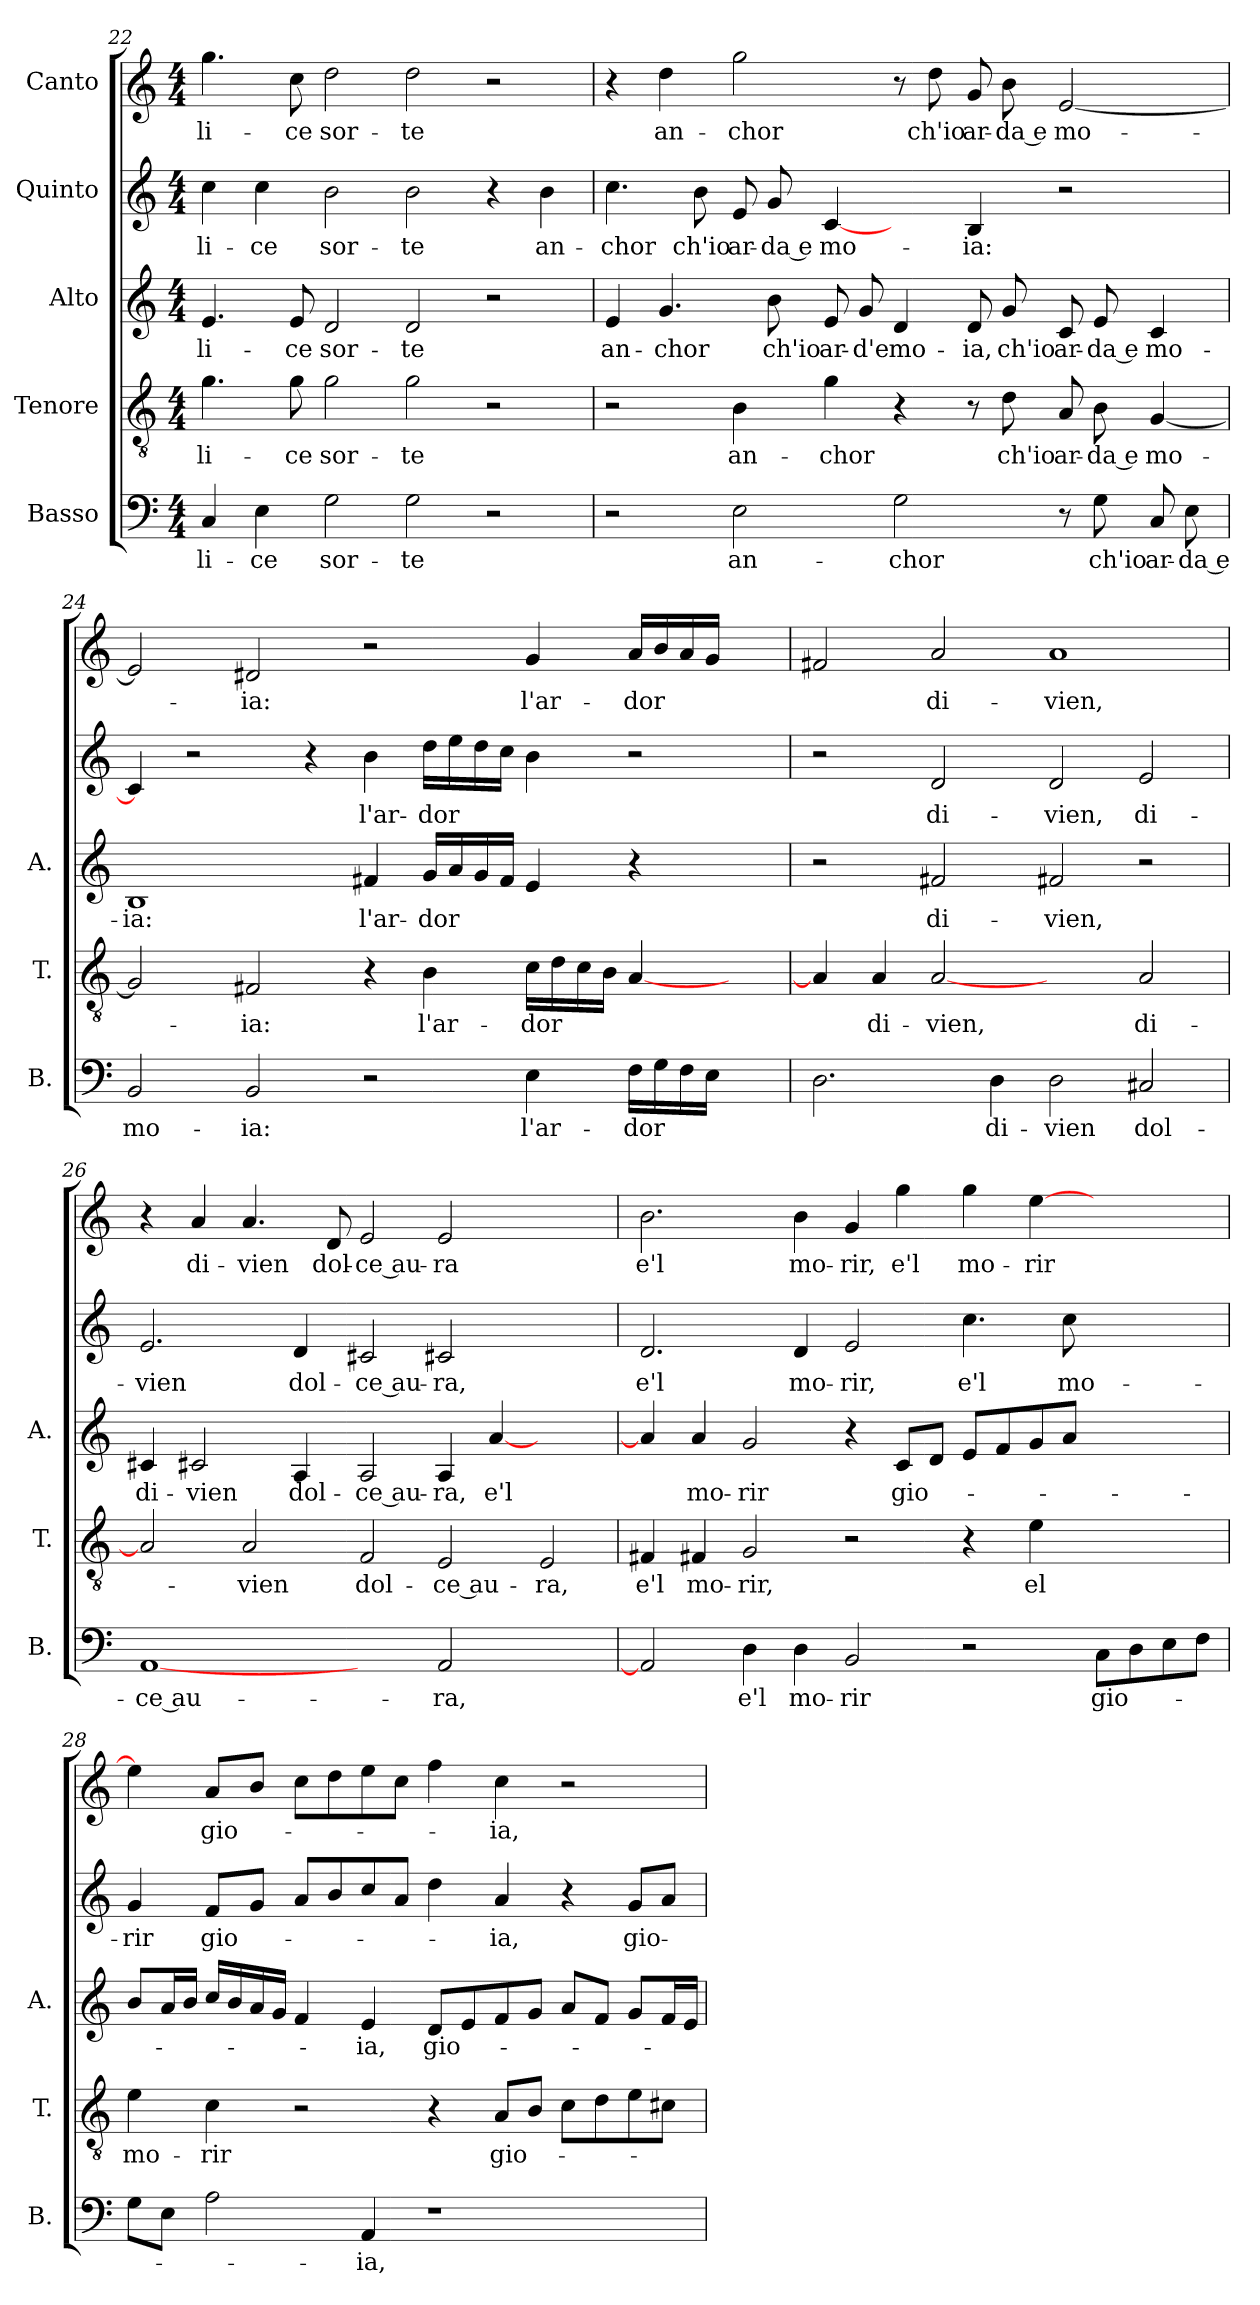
**kern	**text	**kern	**text	**kern	**text	**kern	**text	**kern	**text
*part5	*part5	*part4	*part4	*part3	*part3	*part2	*part2	*part1	*part1
*staff5	*staff5	*staff4	*staff4	*staff3	*staff3	*staff2	*staff2	*staff1	*staff1
*I"Basso	*	*I"Tenore	*	*I"Alto	*	*I"Quinto	*	*I"Canto	*
*I'B.	*	*I'T.	*	*I'A.	*	*	*	*	*
*clefF4	*	*clefGv2	*	*clefG2	*	*clefG2	*	*clefG2	*
*k[]	*	*k[]	*	*k[]	*	*k[]	*	*k[]	*
*C:	*	*C:	*	*C:	*	*C:	*	*C:	*
*M4/4	*	*M4/4	*	*M4/4	*	*M4/4	*	*M4/4	*
=22	=22	=22	=22	=22	=22	=22	=22	=22	=22
4C/	-li-	4.g\	-li-	4.e/	-li-	4cc\	-li-	4.gg\	-li-
4E\	-ce	.	.	.	.	4cc\	-ce	.	.
.	.	8g\	-ce	8e/	-ce	.	.	8cc\	-ce
2G\	sor-	2g\	sor-	2d/	sor-	2b\	sor-	2dd\	sor-
2G\	-te	2g\	-te	2d/	-te	2b\	-te	2dd\	-te
2r	.	2r	.	2r	.	4r	.	2r	.
.	.	.	.	.	.	4b\	an-	.	.
=23	=23	=23	=23	=23	=23	=23	=23	=23	=23
2r	.	2r	.	4e/	an-	4.cc\	-chor	4r	.
.	.	.	.	4.g/	-chor	.	.	4dd\	an-
.	.	.	.	.	.	8b\	ch'io	.	.
2E\	an-	4B\	an-	.	.	8e/	ar-	2gg\	-chor
.	.	.	.	8b\	ch'io	8g/	-da e	.	.
.	.	4g\	-chor	8e/	ar-	[4c/	mo-	.	.
.	.	.	.	8g/	-d'e	.	.	.	.
2G\	-chor	4r	.	4d/	mo-	4ryy	.	8r	.
.	.	.	.	.	.	.	.	8dd\	ch'io
.	.	8r	.	8d/	-ia,	4B/	-ia:	8g/	ar-
.	.	8d\	ch'io	8g/	ch'io	.	.	8b\	-da e
8r	.	8A/	ar-	8c/	ar-	2r	.	[2e/	mo-
8G\	ch'io	8B\	-da e	8e/	-da e	.	.	.	.
8C/	ar-	[4G/	mo-	4c/	mo-	.	.	.	.
8E\	-da e	.	.	.	.	.	.	.	.
=24	=24	=24	=24	=24	=24	=24	=24	=24	=24
2BB/	mo-	2G/]	.	1B/	-ia:	4c/]	.	2e/]	.
.	.	.	.	.	.	2r	.	.	.
2BB/	-ia:	2F#X/	-ia:	.	.	.	.	2d#X/	-ia:
.	.	.	.	.	.	4r	.	.	.
2r	.	4r	.	4f#X/	l'ar-	4b\	l'ar-	2r	.
.	.	4B\	l'ar-	16g/LL	-dor	16dd\LL	-dor	.	.
.	.	.	.	16a/	.	16ee\	.	.	.
.	.	.	.	16g/	.	16dd\	.	.	.
.	.	.	.	16f#/JJ	.	16cc\JJ	.	.	.
4E\	l'ar-	16c\LL	-dor	4e/	.	4b\	.	4g/	l'ar-
.	.	16d\	.	.	.	.	.	.	.
.	.	16c\	.	.	.	.	.	.	.
.	.	16B\JJ	.	.	.	.	.	.	.
16F\LL	-dor	[4A/	.	4r	.	2r	.	16a/LL	-dor
16G\	.	.	.	.	.	.	.	16b/	.
16F\	.	.	.	.	.	.	.	16a/	.
16E\JJ	.	.	.	.	.	.	.	16g/JJ	.
4ryy	.	4ryy	.	4ryy	.	.	.	4ryy	.
=25	=25	=25	=25	=25	=25	=25	=25	=25	=25
2.D\	.	4A/]	.	2r	.	2r	.	2f#X/	.
.	.	4A/	di-	.	.	.	.	.	.
.	.	[2A/	-vien,	2f#X/	di-	2d/	di-	2a/	di-
4D\	di-	.	.	.	.	.	.	.	.
2D\	-vien	2ryy	.	2f#X/	-vien,	2d/	-vien,	1a/	-vien,
2C#X/	dol-	2A/	di-	2r	.	2e/	di-	.	.
=26	=26	=26	=26	=26	=26	=26	=26	=26	=26
[1AA/	-ce au-	2A/]	.	4c#X/	di-	2.e/	-vien	4r	.
.	.	.	.	2c#X/	-vien	.	.	4a/	di-
.	.	2A/	-vien	.	.	.	.	4.a/	-vien
.	.	.	.	4A/	dol-	4d/	dol-	.	.
.	.	.	.	.	.	.	.	8d/	dol-
2ryy	.	2F/	dol-	2A/	-ce au-	2c#X/	-ce au-	2e/	-ce au-
2AA/	-ra,	2E/	-ce au-	4A/	-ra,	2c#X/	-ra,	2e/	-ra
.	.	.	.	[4a/	e'l	.	.	.	.
2ryy	.	2E/	-ra,	2ryy	.	2ryy	.	2ryy	.
=27	=27	=27	=27	=27	=27	=27	=27	=27	=27
2AA/]	.	4F#X/	e'l	4a/]	.	2.d/	e'l	2.b\	e'l
.	.	4F#X/	mo-	4a/	mo-	.	.	.	.
4D\	e'l	2G/	-rir,	2g/	-rir	.	.	.	.
4D\	mo-	.	.	.	.	4d/	mo-	4b\	mo-
2BB/	-rir	2r	.	4r	.	2e/	-rir,	4g/	-rir,
.	.	.	.	8c/L	gio-	.	.	4gg\	e'l
.	.	.	.	8d/J	.	.	.	.	.
2r	.	4r	.	8e/L	.	4.cc\	e'l	4gg\	mo-
.	.	.	.	8f/	.	.	.	.	.
.	.	4e\	el	8g/	.	.	.	[4ee\	-rir
.	.	.	.	8a/J	.	8cc\	mo-	.	.
8C\L	gio-	2ryy	.	2ryy	.	2ryy	.	2ryy	.
8D\	.	.	.	.	.	.	.	.	.
8E\	.	.	.	.	.	.	.	.	.
8F\J	.	.	.	.	.	.	.	.	.
=28	=28	=28	=28	=28	=28	=28	=28	=28	=28
8G\L	.	4e\	mo-	8b/L	.	4g/	-rir	4ee\]	.
8E\J	.	.	.	16a/L	.	.	.	.	.
.	.	.	.	16b/JJ	.	.	.	.	.
2A\	.	4c\	-rir	16cc/LL	.	8f/L	gio-	8a/L	gio-
.	.	.	.	16b/	.	.	.	.	.
.	.	.	.	16a/	.	8g/J	.	8b/J	.
.	.	.	.	16g/JJ	.	.	.	.	.
.	.	2r	.	4f/	.	8a/L	.	8cc\L	.
.	.	.	.	.	.	8b/	.	8dd\	.
4AA/	-ia,	.	.	4e/	-ia,	8cc/	.	8ee\	.
.	.	.	.	.	.	8a/J	.	8cc\J	.
1r	.	4r	.	8d/L	gio-	4dd\	.	4ff\	.
.	.	.	.	8e/	.	.	.	.	.
.	.	8A/L	gio-	8f/	.	4a/	-ia,	4cc\	-ia,
.	.	8B/J	.	8g/J	.	.	.	.	.
.	.	8c\L	.	8a/L	.	4r	.	2r	.
.	.	8d\	.	8f/J	.	.	.	.	.
.	.	8e\	.	8g/L	.	8g/L	gio-	.	.
.	.	8c#X\J	.	16f/L	.	8a/J	.	.	.
.	.	.	.	16e/JJ	.	.	.	.	.
=	=	=	=	=	=	=	=	=	=
*-	*-	*-	*-	*-	*-	*-	*-	*-	*-
